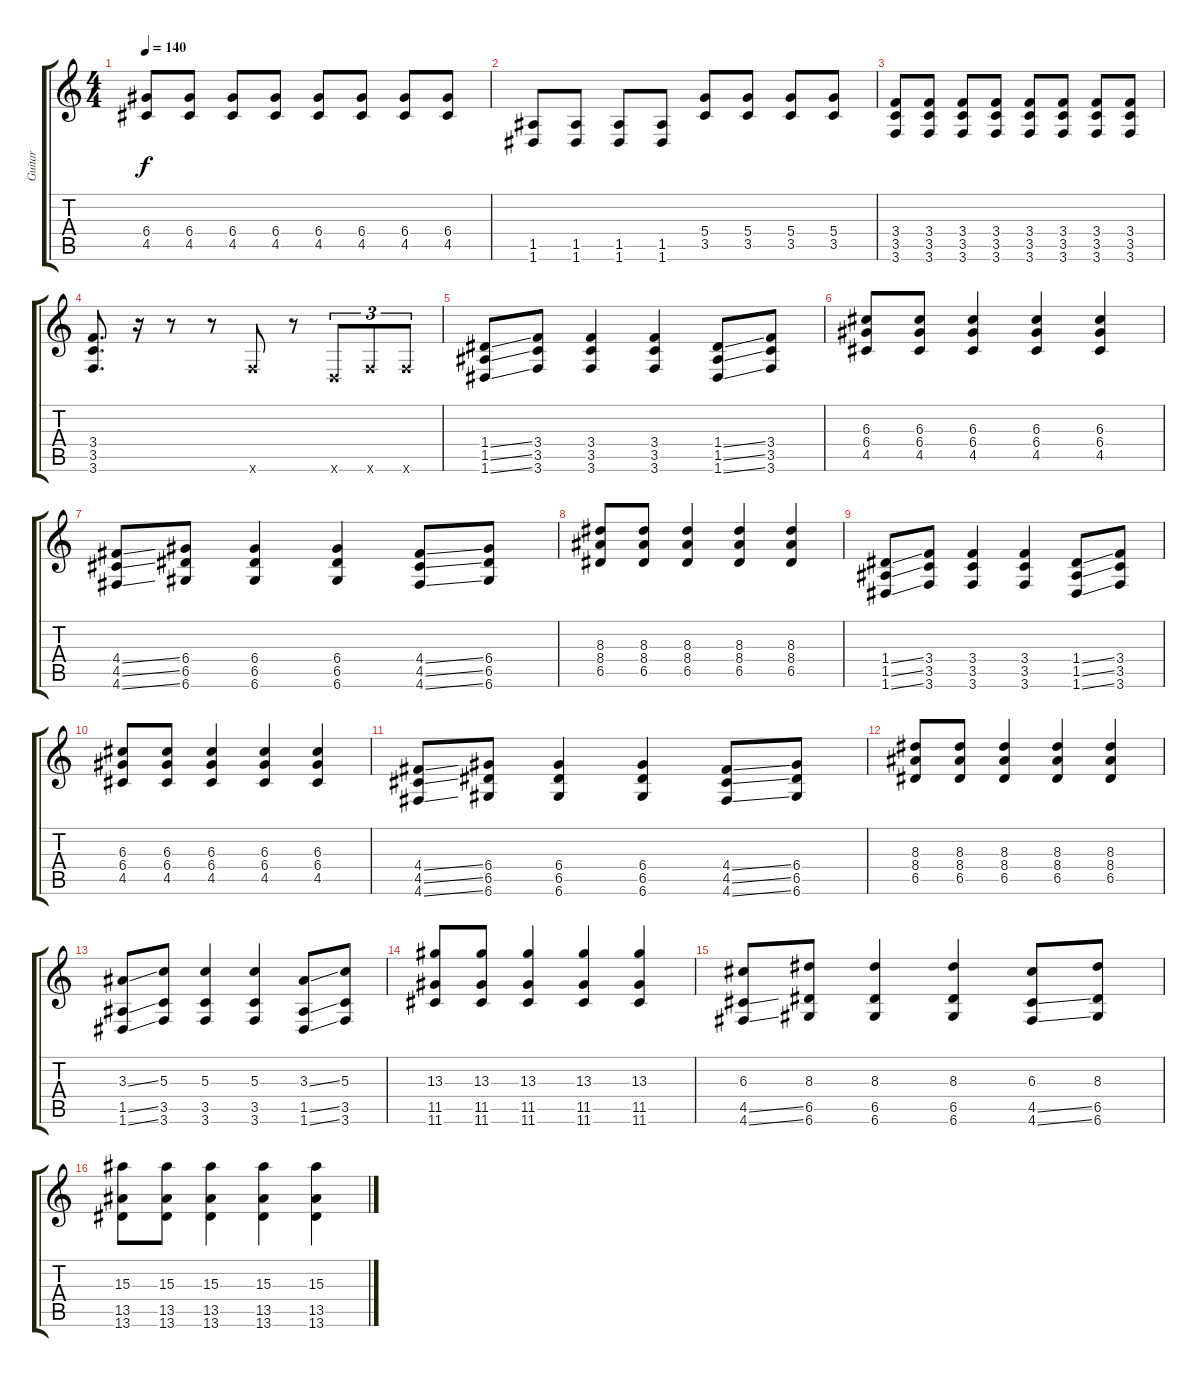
\track ("Guitar" "Guitar") {instrument overdrivenguitar}
\staff {score tabs}
\tuning (E4 B3 G3 D3 A2 D2) {hide}
\ts (4 4)
\tempo 140
\clef g2
\ks c
(6.4 4.5).8{dy f} (6.4 4.5).8 (6.4 4.5).8 (6.4 4.5).8 (6.4 4.5).8 (6.4 4.5).8 (6.4 4.5).8 (6.4 4.5).8 |
(1.5 1.6).8 (1.5 1.6).8 (1.5 1.6).8 (1.5 1.6).8 (5.4 3.5).8 (5.4 3.5).8 (5.4 3.5).8 (5.4 3.5).8 |
(3.4 3.5 3.6).8 (3.4 3.5 3.6).8 (3.4 3.5 3.6).8 (3.4 3.5 3.6).8 (3.4 3.5 3.6).8 (3.4 3.5 3.6).8 (3.4 3.5 3.6).8 (3.4 3.5 3.6).8 |
(3.4 3.5 3.6).8{d} r.16 r.8 r.8 3.6{x}.8 r.8 0.6{x}.8{tu (3 2)} 3.6{x}.8{tu (3 2)} 3.6{x}.8{tu (3 2)} |
(1.4{ss} 1.5{ss} 1.6{ss}).8 (3.4 3.5 3.6).8 (3.4 3.5 3.6).4 (3.4 3.5 3.6).4 (1.4{ss} 1.5{ss} 1.6{ss}).8 (3.4 3.5 3.6).8 |
(6.3 6.4 4.5).8 (6.3 6.4 4.5).8 (6.3 6.4 4.5).4 (6.3 6.4 4.5).4 (6.3 6.4 4.5).4 |
(4.4{ss} 4.5{ss} 4.6{ss}).8 (6.4 6.5 6.6).8 (6.4 6.5 6.6).4 (6.4 6.5 6.6).4 (4.4{ss} 4.5{ss} 4.6{ss}).8 (6.4 6.5 6.6).8 |
(8.3 8.4 6.5).8 (8.3 8.4 6.5).8 (8.3 8.4 6.5).4 (8.3 8.4 6.5).4 (8.3 8.4 6.5).4 |
(1.4{ss} 1.5{ss} 1.6{ss}).8 (3.4 3.5 3.6).8 (3.4 3.5 3.6).4 (3.4 3.5 3.6).4 (1.4{ss} 1.5{ss} 1.6{ss}).8 (3.4 3.5 3.6).8 |
(6.3 6.4 4.5).8 (6.3 6.4 4.5).8 (6.3 6.4 4.5).4 (6.3 6.4 4.5).4 (6.3 6.4 4.5).4 |
(4.4{ss} 4.5{ss} 4.6{ss}).8 (6.4 6.5 6.6).8 (6.4 6.5 6.6).4 (6.4 6.5 6.6).4 (4.4{ss} 4.5{ss} 4.6{ss}).8 (6.4 6.5 6.6).8 |
(8.3 8.4 6.5).8 (8.3 8.4 6.5).8 (8.3 8.4 6.5).4 (8.3 8.4 6.5).4 (8.3 8.4 6.5).4 |
(3.3{ss} 1.5{ss} 1.6{ss}).8 (5.3 3.5 3.6).8 (5.3 3.5 3.6).4 (5.3 3.5 3.6).4 (3.3{ss} 1.5{ss} 1.6{ss}).8 (5.3 3.5 3.6).8 |
(13.3 11.5 11.6).8 (13.3 11.5 11.6).8 (13.3 11.5 11.6).4 (13.3 11.5 11.6).4 (13.3 11.5 11.6).4 |
(6.3 4.5{ss} 4.6{ss}).8 (8.3 6.5 6.6).8 (8.3 6.5 6.6).4 (8.3 6.5 6.6).4 (6.3 4.5{ss} 4.6{ss}).8 (8.3 6.5 6.6).8 |
(15.3 13.5 13.6).8 (15.3 13.5 13.6).8 (15.3 13.5 13.6).4 (15.3 13.5 13.6).4 (15.3 13.5 13.6).4
